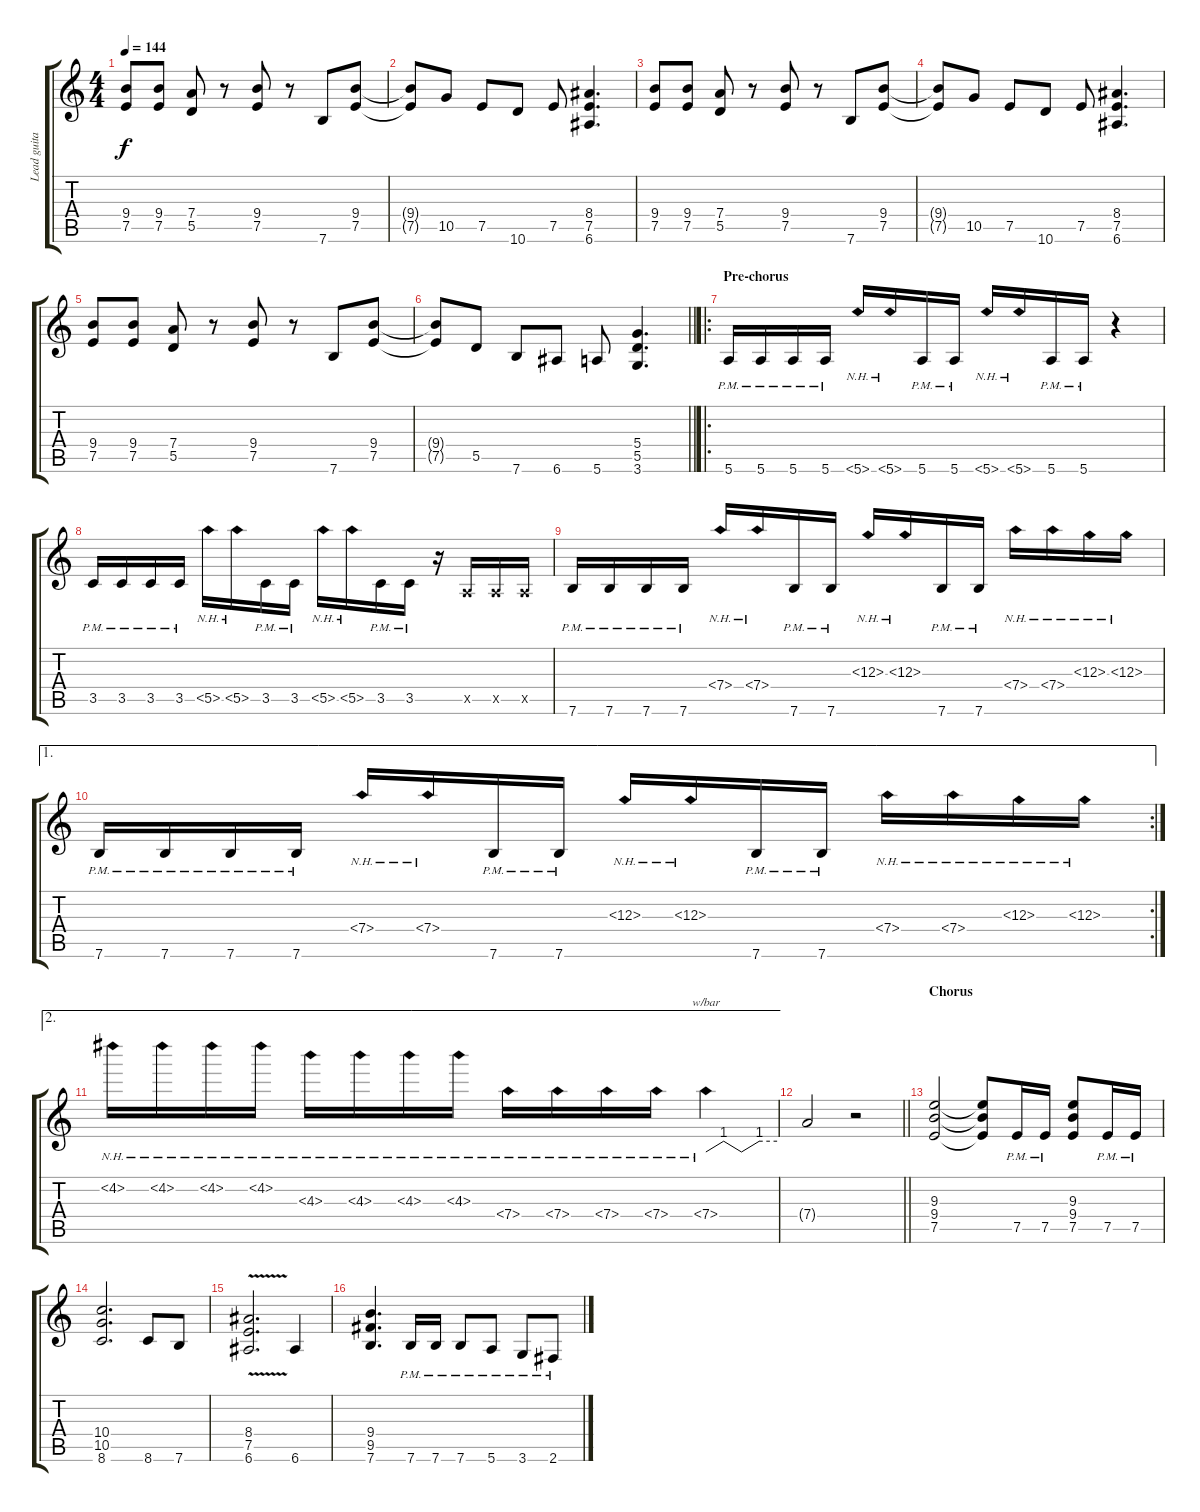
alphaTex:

\track ("Lead guitar (single coil)" "Lead guita") {instrument overdrivenguitar}
\staff {score tabs}
\tuning (E4 B3 G3 D3 A2 E2) {hide}
\ts (4 4)
\tempo 144
\clef g2
\ks c
(9.4 7.5).8{dy f} (9.4 7.5).8 (7.4 5.5).8 r.8 (9.4 7.5).8 r.8 7.6.8 (9.4 7.5).8 |
(9.4{t} 7.5{t}).8 10.5.8 7.5.8 10.6.8 7.5.8 (8.4 7.5 6.6).4{d} |
(9.4 7.5).8 (9.4 7.5).8 (7.4 5.5).8 r.8 (9.4 7.5).8 r.8 7.6.8 (9.4 7.5).8 |
(9.4{t} 7.5{t}).8 10.5.8 7.5.8 10.6.8 7.5.8 (8.4 7.5 6.6).4{d} |
(9.4 7.5).8 (9.4 7.5).8 (7.4 5.5).8 r.8 (9.4 7.5).8 r.8 7.6.8 (9.4 7.5).8 |
\barLineRight lightlight
(9.4{t} 7.5{t}).8 5.5.8 7.6.8 6.6.8 5.6.8 (5.4 5.5 3.6).4{d} |
\ro
\section ("" "Pre-chorus")
5.6{pm}.16 5.6{pm}.16 5.6{pm}.16 5.6{pm}.16 5.6{nh}.16 5.6{nh}.16 5.6{pm}.16 5.6{pm}.16 5.6{nh}.16 5.6{nh}.16 5.6{pm}.16 5.6{pm}.16 r.4 |
3.5{pm}.16 3.5{pm}.16 3.5{pm}.16 3.5{pm}.16 5.5{nh}.16 5.5{nh}.16 3.5{pm}.16 3.5{pm}.16 5.5{nh}.16 5.5{nh}.16 3.5{pm}.16 3.5{pm}.16 r.16 0.5{x}.16 0.5{x}.16 0.5{x}.16 |
7.6{pm}.16 7.6{pm}.16 7.6{pm}.16 7.6{pm}.16 7.4{nh}.16 7.4{nh}.16 7.6{pm}.16 7.6{pm}.16 12.3{nh}.16 12.3{nh}.16 7.6{pm}.16 7.6{pm}.16 7.4{nh}.16 7.4{nh}.16 12.3{nh}.16 12.3{nh}.16 |
\ae 1
\rc 2
7.6{pm}.16 7.6{pm}.16 7.6{pm}.16 7.6{pm}.16 7.4{nh}.16 7.4{nh}.16 7.6{pm}.16 7.6{pm}.16 12.3{nh}.16 12.3{nh}.16 7.6{pm}.16 7.6{pm}.16 7.4{nh}.16 7.4{nh}.16 12.3{nh}.16 12.3{nh}.16 |
\ae 2
4.2{nh}.16 4.2{nh}.16 4.2{nh}.16 4.2{nh}.16 4.3{nh}.16 4.3{nh}.16 4.3{nh}.16 4.3{nh}.16 7.4{nh}.16 7.4{nh}.16 7.4{nh}.16 7.4{nh}.16 7.4{nh}.4{tbe (custom default 0 0 15 4 30 0 45 4 60 4)} |
\barLineRight lightlight
7.4{t}.2 r.2 |
\section ("" "Chorus")
(9.3 9.4 7.5).2 (9.3{t} 9.4{t} 7.5{t}).8 7.5{pm}.16 7.5{pm}.16 (9.3 9.4 7.5).8 7.5{pm}.16 7.5{pm}.16 |
(10.4 10.5 8.6).2{d} 8.6.8 7.6.8 |
(8.4 7.5 6.6{v}).2{d} 6.6.4 |
(9.4 9.5 7.6).4{d} 7.6{pm}.16 7.6{pm}.16 7.6{pm}.8 5.6{pm}.8 3.6{pm}.8 2.6{pm}.8
